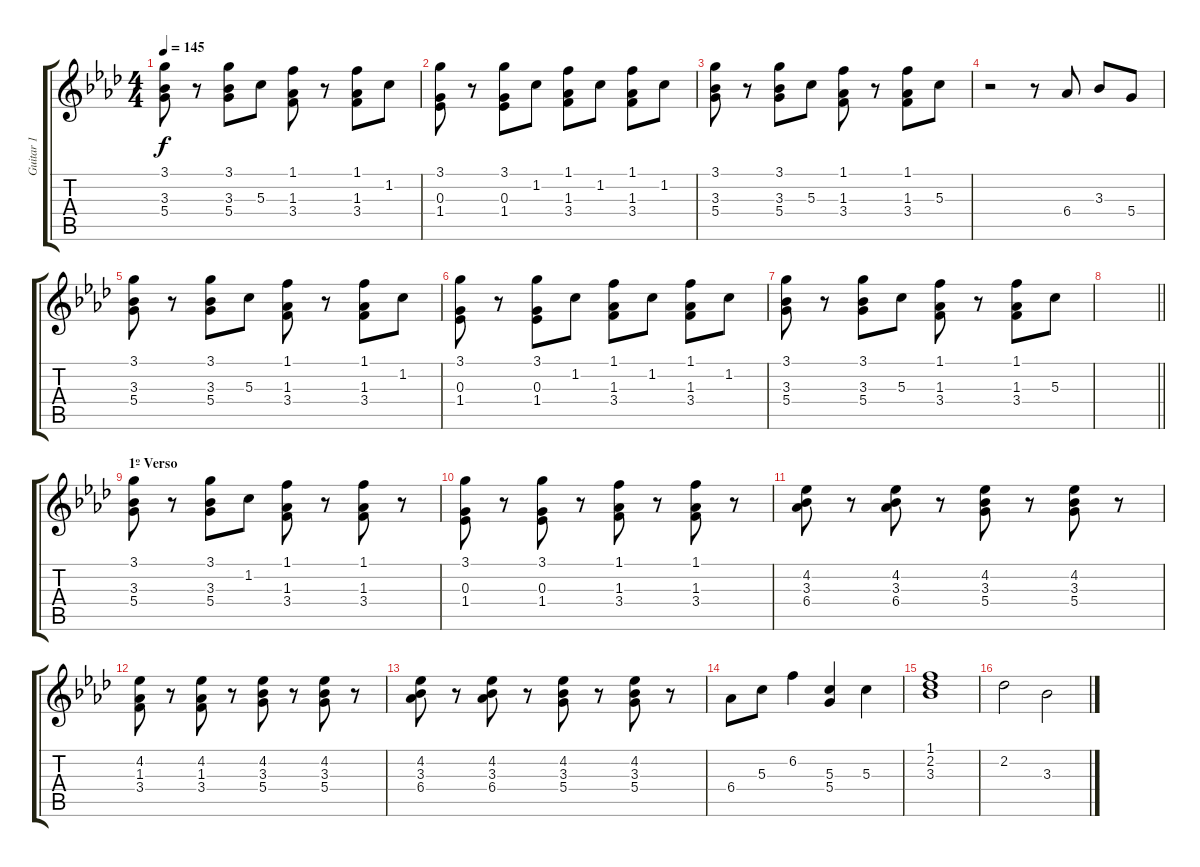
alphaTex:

\track ("Guitar 1" "Guitar 1") {instrument electricguitarjazz}
\staff {score tabs}
\tuning (E4 B3 G3 D3 A2 E2) {hide}
\ts (4 4)
\tempo 145
\clef g2
\ks ab
(3.1 3.3 5.4).8{dy f instrument electricguitarjazz} r.8 (3.1 3.3 5.4).8 5.3.8 (1.1 1.3 3.4).8 r.8 (1.1 1.3 3.4).8 1.2.8 |
(3.1 0.3 1.4).8 r.8 (3.1 0.3 1.4).8 1.2.8 (1.1 1.3 3.4).8 1.2.8 (1.1 1.3 3.4).8 1.2.8 |
(3.1 3.3 5.4).8 r.8 (3.1 3.3 5.4).8 5.3.8 (1.1 1.3 3.4).8 r.8 (1.1 1.3 3.4).8 5.3.8 |
r.2 r.8 6.4.8 3.3.8 5.4.8 |
(3.1 3.3 5.4).8 r.8 (3.1 3.3 5.4).8 5.3.8 (1.1 1.3 3.4).8 r.8 (1.1 1.3 3.4).8 1.2.8 |
(3.1 0.3 1.4).8 r.8 (3.1 0.3 1.4).8 1.2.8 (1.1 1.3 3.4).8 1.2.8 (1.1 1.3 3.4).8 1.2.8 |
(3.1 3.3 5.4).8 r.8 (3.1 3.3 5.4).8 5.3.8 (1.1 1.3 3.4).8 r.8 (1.1 1.3 3.4).8 5.3.8 |
\barLineRight lightlight
|
\section ("" "1º Verso")
(3.1 3.3 5.4).8 r.8 (3.1 3.3 5.4).8 1.2.8 (1.1 1.3 3.4).8 r.8 (1.1 1.3 3.4).8 r.8 |
(3.1 0.3 1.4).8 r.8 (3.1 0.3 1.4).8 r.8 (1.1 1.3 3.4).8 r.8 (1.1 1.3 3.4).8 r.8 |
(4.2 3.3 6.4).8 r.8 (4.2 3.3 6.4).8 r.8 (4.2 3.3 5.4).8 r.8 (4.2 3.3 5.4).8 r.8 |
(4.2 1.3 3.4).8 r.8 (4.2 1.3 3.4).8 r.8 (4.2 3.3 5.4).8 r.8 (4.2 3.3 5.4).8 r.8 |
(4.2 3.3 6.4).8 r.8 (4.2 3.3 6.4).8 r.8 (4.2 3.3 5.4).8 r.8 (4.2 3.3 5.4).8 r.8 |
6.4.8 5.3.8 6.2.4 (5.3 5.4).4 5.3.4 |
(1.1 2.2 3.3).1 |
2.2.2 3.3.2
